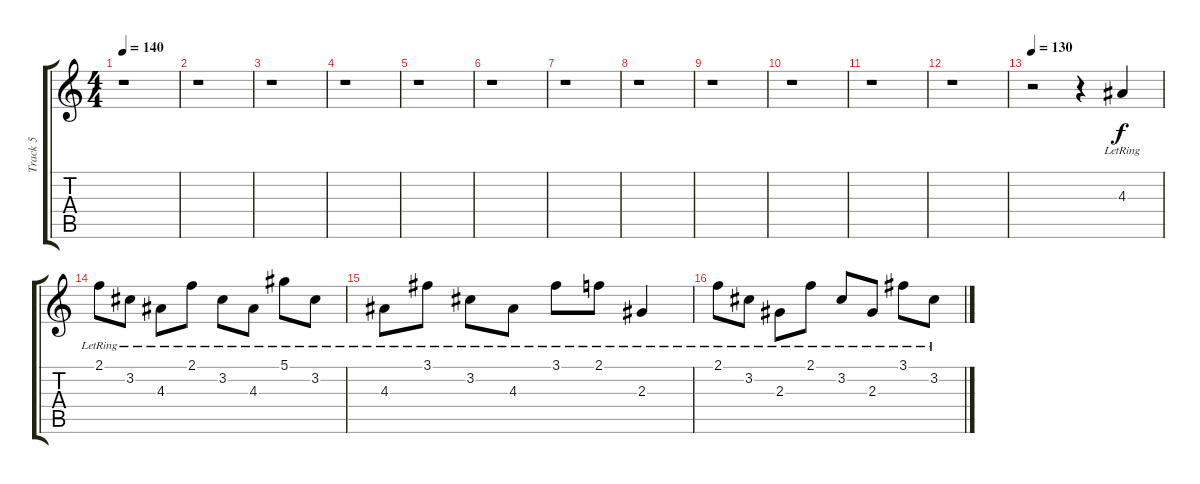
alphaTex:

\track ("Track 5" "Track 5") {instrument overdrivenguitar}
\staff {score tabs}
\tuning (Eb4 Bb3 Gb3 Db3 Ab2 Eb2) {hide}
\ts (4 4)
\tempo 140
\clef g2
\ks c
r.1{dy f} |
r.1 |
r.1 |
r.1 |
r.1 |
r.1 |
r.1 |
r.1 |
r.1 |
r.1 |
r.1 |
r.1 |
\tempo 130
r.2{volume 13 instrument electricguitarclean} r.4 4.3{lr}.4 |
2.1{lr}.8 3.2{lr}.8 4.3{lr}.8 2.1{lr}.8 3.2{lr}.8 4.3{lr}.8 5.1{lr}.8 3.2{lr}.8 |
4.3{lr}.8 3.1{lr}.8 3.2{lr}.8 4.3{lr}.8 3.1{lr}.8 2.1{lr}.8 2.3{lr}.4 |
2.1{lr}.8 3.2{lr}.8 2.3{lr}.8 2.1{lr}.8 3.2{lr}.8 2.3{lr}.8 3.1{lr}.8 3.2{lr}.8
